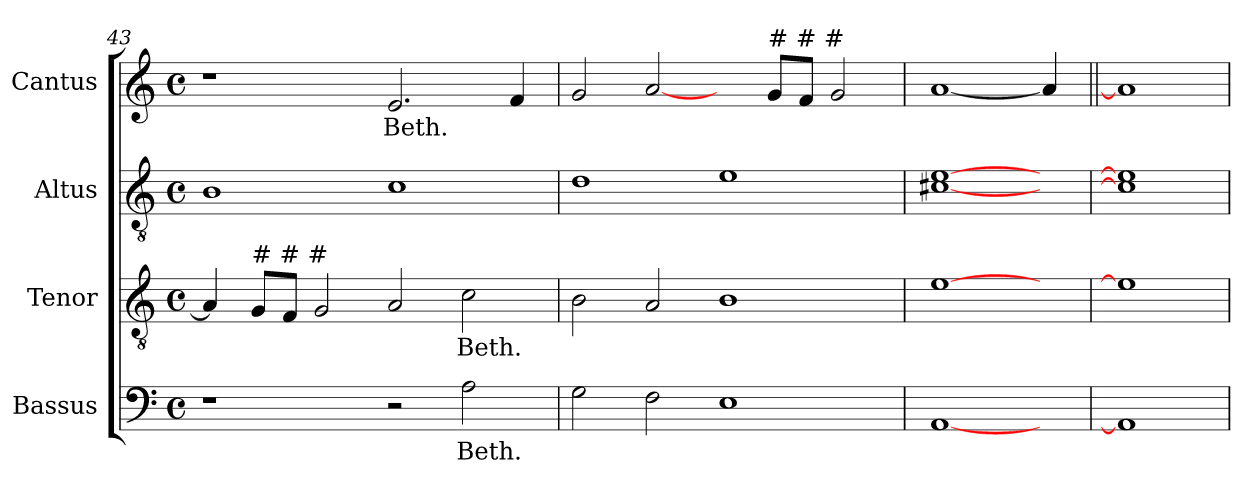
**kern	**text	**kern	**text	**kern	**kern	**text
*part4	*part4	*part3	*part3	*part2	*part1	*part1
*staff4	*staff4	*staff3	*staff3	*staff2	*staff1	*staff1
*I"Bassus	*	*I"Tenor	*	*I"Altus	*I"Cantus	*
*clefF4	*	*clefGv2	*	*clefGv2	*clefG2	*
*M4/4	*	*M4/4	*	*M4/4	*M4/4	*
*met(c)	*	*met(c)	*	*met(c)	*met(c)	*
=43	=43	=43	=43	=43	=43	=43
1r	.	4A/]	.	1B	1r	.
!	!	!LO:TX:a:t=# # #	!	!	!	!
.	.	8G/L	.	.	.	.
.	.	8F/J	.	.	.	.
.	.	2G/	.	.	.	.
!	!	!	!	!	!	!LO:LY:b
2r	.	2A/	.	1c	2.e/	Beth.
!	!LO:LY:b	!	!LO:LY:b	!	!	!
2A\	Beth.	2c\	Beth.	.	.	.
.	.	.	.	.	4f/	.
=44	=44	=44	=44	=44	=44	=44
2G\	.	2B\	.	1d	2g/	.
2F\	.	2A/	.	.	[2a/	.
1E	.	1B	.	1e	4ryy	.
!	!	!	!	!	!LO:TX:a:t=# # #	!
.	.	.	.	.	8g/L	.
.	.	.	.	.	8f/J	.
.	.	.	.	.	2g/	.
=45	=45	=45	=45	=45	=45	=45
[1AA	.	[1e	.	[1e [1c#X	[1a	.
4ryy	.	4ryy	.	4ryy	4a/]	.
=46	=46||	=46	=46||	=46	=46||	=46||
1AA]	.	1e]	.	1e] 1c#]	1a]	.
=	=	=	=	=	=	=
*-	*-	*-	*-	*-	*-	*-
